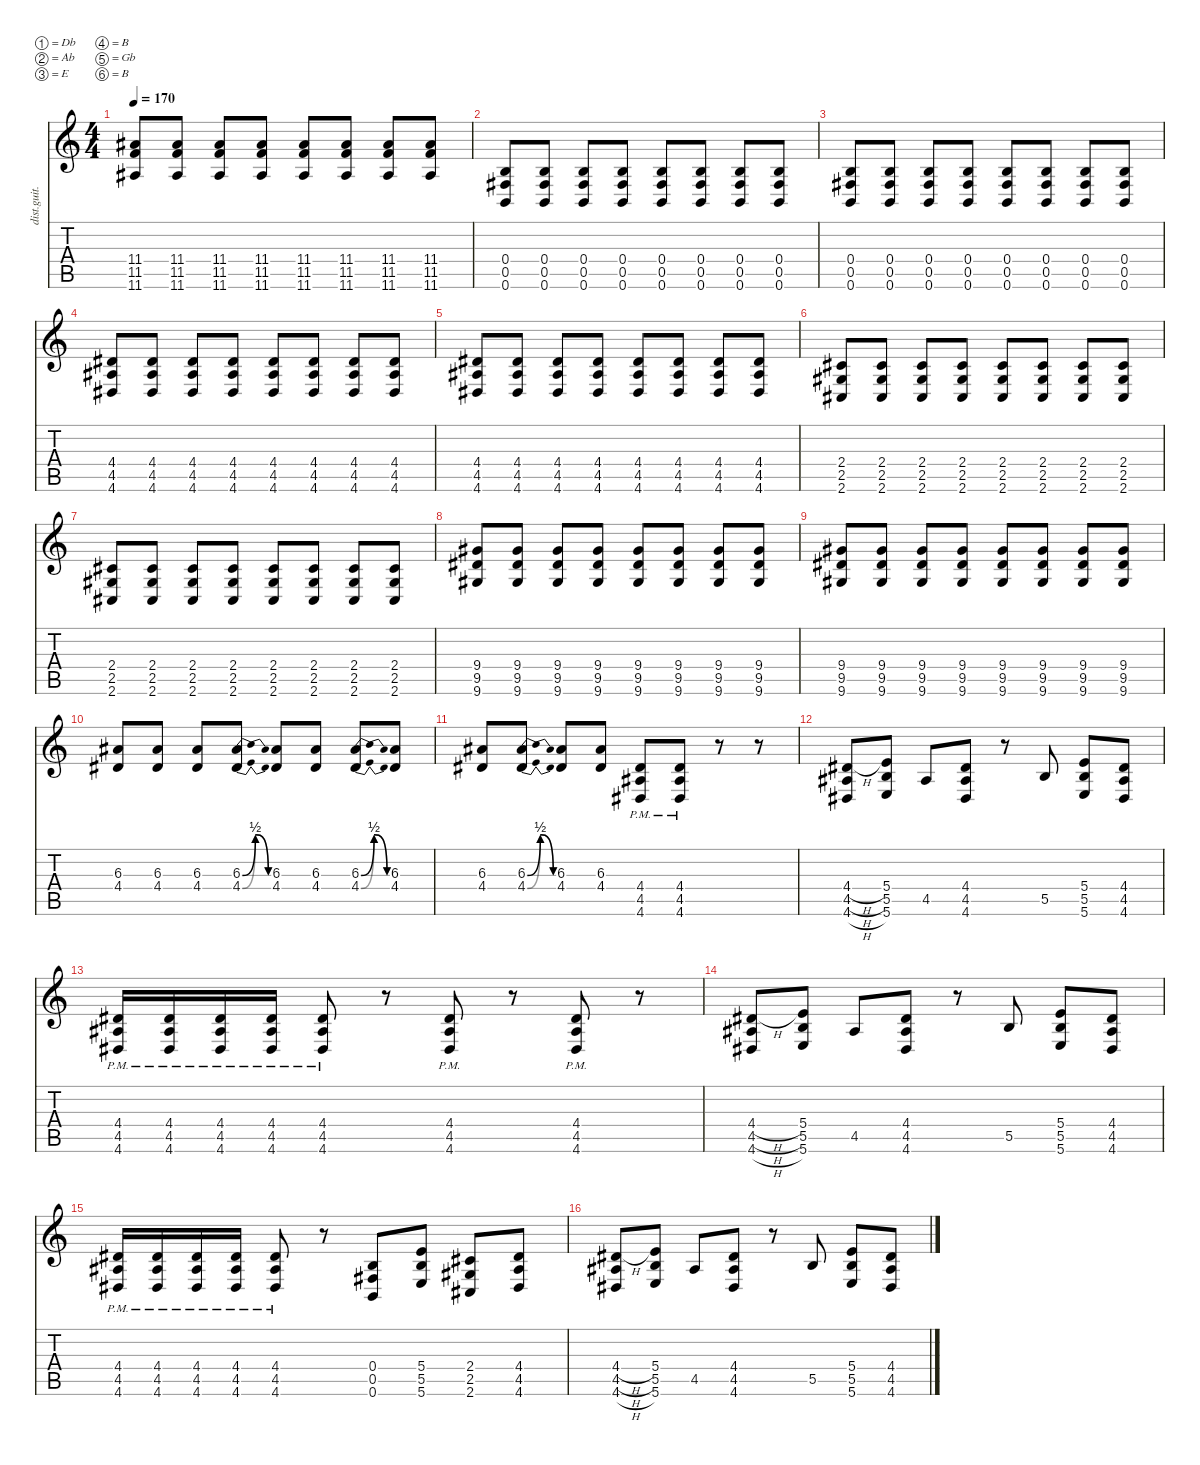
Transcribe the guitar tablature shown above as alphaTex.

\defaultSystemsLayout 4
\hideDynamics
\bracketExtendMode nobrackets
\otherSystemsTrackNameOrientation horizontal
\track ("Distortion Guitar" "dist.guit.") {instrument distortionguitar}
\staff {score tabs}
\tuning (Db4 Ab3 E3 B2 Gb2 B1)
\ts (4 4)
\tempo 170
\clef g2
\ks c
(11.6{acc #} 11.5 11.4{acc #}).8{dy mf beam Up} (11.6{acc #} 11.5 11.4{acc #}).8{beam Up} (11.6{acc #} 11.5 11.4{acc #}).8{beam Up} (11.6{acc #} 11.5 11.4{acc #}).8{beam Up} (11.6{acc #} 11.5 11.4{acc #}).8{beam Up} (11.6{acc #} 11.5 11.4{acc #}).8{beam Up} (11.6{acc #} 11.5 11.4{acc #}).8{beam Up} (11.6{acc #} 11.5 11.4{acc #}).8{beam Up} |
(0.6 0.5{acc #} 0.4).8{beam Up} (0.6 0.5{acc #} 0.4).8{beam Up} (0.6 0.5{acc #} 0.4).8{beam Up} (0.6 0.5{acc #} 0.4).8{beam Up} (0.6 0.5{acc #} 0.4).8{beam Up} (0.6 0.5{acc #} 0.4).8{beam Up} (0.6 0.5{acc #} 0.4).8{beam Up} (0.6 0.5{acc #} 0.4).8{beam Up} |
(0.6 0.5{acc #} 0.4).8{beam Up} (0.6 0.5{acc #} 0.4).8{beam Up} (0.6 0.5{acc #} 0.4).8{beam Up} (0.6 0.5{acc #} 0.4).8{beam Up} (0.6 0.5{acc #} 0.4).8{beam Up} (0.6 0.5{acc #} 0.4).8{beam Up} (0.6 0.5{acc #} 0.4).8{beam Up} (0.6 0.5{acc #} 0.4).8{beam Up} |
(4.6{acc #} 4.5{acc #} 4.4{acc #}).8{beam Up} (4.6{acc #} 4.5{acc #} 4.4{acc #}).8{beam Up} (4.6{acc #} 4.5{acc #} 4.4{acc #}).8{beam Up} (4.6{acc #} 4.5{acc #} 4.4{acc #}).8{beam Up} (4.6{acc #} 4.5{acc #} 4.4{acc #}).8{beam Up} (4.6{acc #} 4.5{acc #} 4.4{acc #}).8{beam Up} (4.6{acc #} 4.5{acc #} 4.4{acc #}).8{beam Up} (4.6{acc #} 4.5{acc #} 4.4{acc #}).8{beam Up} |
(4.6{acc #} 4.5{acc #} 4.4{acc #}).8{beam Up} (4.6{acc #} 4.5{acc #} 4.4{acc #}).8{beam Up} (4.6{acc #} 4.5{acc #} 4.4{acc #}).8{beam Up} (4.6{acc #} 4.5{acc #} 4.4{acc #}).8{beam Up} (4.6{acc #} 4.5{acc #} 4.4{acc #}).8{beam Up} (4.6{acc #} 4.5{acc #} 4.4{acc #}).8{beam Up} (4.6{acc #} 4.5{acc #} 4.4{acc #}).8{beam Up} (4.6{acc #} 4.5{acc #} 4.4{acc #}).8{beam Up} |
(2.6{acc #} 2.5{acc #} 2.4{acc #}).8{beam Up} (2.6{acc #} 2.5{acc #} 2.4{acc #}).8{beam Up} (2.6{acc #} 2.5{acc #} 2.4{acc #}).8{beam Up} (2.6{acc #} 2.5{acc #} 2.4{acc #}).8{beam Up} (2.6{acc #} 2.5{acc #} 2.4{acc #}).8{beam Up} (2.6{acc #} 2.5{acc #} 2.4{acc #}).8{beam Up} (2.6{acc #} 2.5{acc #} 2.4{acc #}).8{beam Up} (2.6{acc #} 2.5{acc #} 2.4{acc #}).8{beam Up} |
(2.6{acc #} 2.5{acc #} 2.4{acc #}).8{beam Up} (2.6{acc #} 2.5{acc #} 2.4{acc #}).8{beam Up} (2.6{acc #} 2.5{acc #} 2.4{acc #}).8{beam Up} (2.6{acc #} 2.5{acc #} 2.4{acc #}).8{beam Up} (2.6{acc #} 2.5{acc #} 2.4{acc #}).8{beam Up} (2.6{acc #} 2.5{acc #} 2.4{acc #}).8{beam Up} (2.6{acc #} 2.5{acc #} 2.4{acc #}).8{beam Up} (2.6{acc #} 2.5{acc #} 2.4{acc #}).8{beam Up} |
(9.6{acc #} 9.5{acc #} 9.4{acc #}).8{beam Up} (9.6{acc #} 9.5{acc #} 9.4{acc #}).8{beam Up} (9.6{acc #} 9.5{acc #} 9.4{acc #}).8{beam Up} (9.6{acc #} 9.5{acc #} 9.4{acc #}).8{beam Up} (9.6{acc #} 9.5{acc #} 9.4{acc #}).8{beam Up} (9.6{acc #} 9.5{acc #} 9.4{acc #}).8{beam Up} (9.6{acc #} 9.5{acc #} 9.4{acc #}).8{beam Up} (9.6{acc #} 9.5{acc #} 9.4{acc #}).8{beam Up} |
(9.6{acc #} 9.5{acc #} 9.4{acc #}).8{beam Up} (9.6{acc #} 9.5{acc #} 9.4{acc #}).8{beam Up} (9.6{acc #} 9.5{acc #} 9.4{acc #}).8{beam Up} (9.6{acc #} 9.5{acc #} 9.4{acc #}).8{beam Up} (9.6{acc #} 9.5{acc #} 9.4{acc #}).8{beam Up} (9.6{acc #} 9.5{acc #} 9.4{acc #}).8{beam Up} (9.6{acc #} 9.5{acc #} 9.4{acc #}).8{beam Up} (9.6{acc #} 9.5{acc #} 9.4{acc #}).8{beam Up} |
(4.4{acc #} 6.3{acc #}).8{beam Up} (4.4{acc #} 6.3{acc #}).8{beam Up} (4.4{acc #} 6.3{acc #}).8{beam Up} (4.4{be (bendrelease 0 0 10.799999999999999 2 20.4 2 30 0) acc #} 6.3{be (bendrelease 0 0 9.6 2 20.4 2 30 0) acc #}).8{beam Up} (4.4{acc #} 6.3{acc #}).8{beam Up} (4.4{acc #} 6.3{acc #}).8{beam Up} (4.4{be (bendrelease 0 0 10.2 2 20.4 2 30 0) acc #} 6.3{be (bendrelease 0 0 10.799999999999999 2 20.4 2 30 0) acc #}).8{beam Up} (4.4{acc #} 6.3{acc #}).8{beam Up} |
(6.3{acc #} 4.4{acc #}).8{beam Up} (6.3{be (bendrelease 0 0 10.799999999999999 2 20.4 2 30 0) acc #} 4.4{be (bendrelease 0 0 10.2 2 20.4 2 30 0) acc #}).8{beam Up} (6.3{acc #} 4.4{acc #}).8{beam Up} (6.3{acc #} 4.4{acc #}).8{beam Up} (4.6{pm acc #} 4.5{pm acc #} 4.4{pm acc #}).8{beam Up} (4.4{pm acc #} 4.5{pm acc #} 4.6{pm acc #}).8{beam Up} r.8{beam Up} r.8{beam Up} |
(4.6{h acc #} 4.5{h acc #} 4.4{h acc #}).8{beam Up} (5.6 5.5 5.4).8{beam Up} 4.5{acc #}.8{beam Up} (4.6{acc #} 4.5{acc #} 4.4{acc #}).8{beam Up} r.8{beam Up} 5.5.8{beam Up} (5.6 5.5 5.4).8{beam Up} (4.6{acc #} 4.5{acc #} 4.4{acc #}).8{beam Up} |
(4.6{pm acc #} 4.5{pm acc #} 4.4{pm acc #}).16{beam Up} (4.6{pm acc #} 4.4{pm acc #} 4.5{pm acc #}).16{beam Up} (4.6{pm acc #} 4.5{pm acc #} 4.4{pm acc #}).16{beam Up} (4.6{pm acc #} 4.4{pm acc #} 4.5{pm acc #}).16{beam Up} (4.6{pm acc #} 4.5{pm acc #} 4.4{pm acc #}).8{beam Up} r.8{beam Up} (4.6{pm acc #} 4.4{pm acc #} 4.5{pm acc #}).8{beam Up} r.8{beam Up} (4.6{pm acc #} 4.5{pm acc #} 4.4{pm acc #}).8{beam Up} r.8{beam Up} |
(4.6{h acc #} 4.5{h acc #} 4.4{h acc #}).8{beam Up} (5.6 5.5 5.4).8{beam Up} 4.5{acc #}.8{beam Up} (4.6{acc #} 4.5{acc #} 4.4{acc #}).8{beam Up} r.8{beam Up} 5.5.8{beam Up} (5.6 5.5 5.4).8{beam Up} (4.6{acc #} 4.5{acc #} 4.4{acc #}).8{beam Up} |
(4.6{pm acc #} 4.5{pm acc #} 4.4{pm acc #}).16{beam Up} (4.6{pm acc #} 4.4{pm acc #} 4.5{pm acc #}).16{beam Up} (4.6{pm acc #} 4.5{pm acc #} 4.4{pm acc #}).16{beam Up} (4.6{pm acc #} 4.4{pm acc #} 4.5{pm acc #}).16{beam Up} (4.6{pm acc #} 4.5{pm acc #} 4.4{pm acc #}).8{beam Up} r.8{beam Up} (0.6 0.5{acc #} 0.4).8{beam Up} (5.6 5.4 5.5).8{beam Up} (2.6{acc #} 2.5{acc #} 2.4{acc #}).8{beam Up} (4.6{acc #} 4.4{acc #} 4.5{acc #}).8{beam Up} |
(4.6{h acc #} 4.5{h acc #} 4.4{h acc #}).8{beam Up} (5.6 5.5 5.4).8{beam Up} 4.5{acc #}.8{beam Up} (4.6{acc #} 4.5{acc #} 4.4{acc #}).8{beam Up} r.8{beam Up} 5.5.8{beam Up} (5.6 5.5 5.4).8{beam Up} (4.6{acc #} 4.5{acc #} 4.4{acc #}).8{beam Up}
